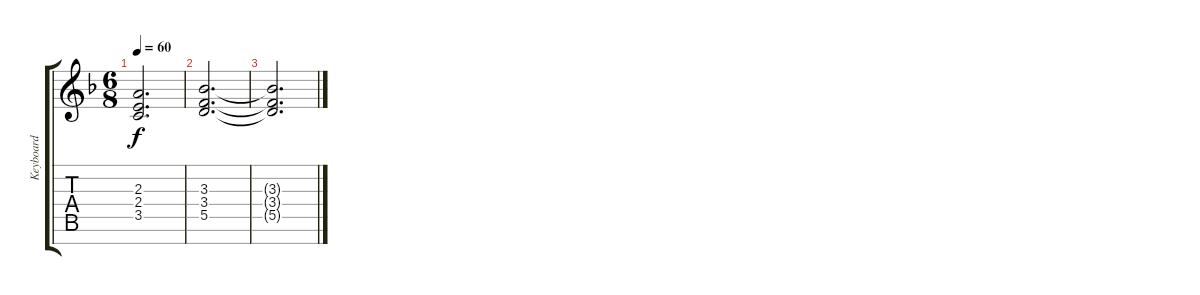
\track ("Keyboard" "Keyboard") {instrument fx5brightness}
\staff {score tabs}
\tuning (E5 B4 G4 D4 A3 E3 B2) {hide}
\ts (6 8)
\tempo 60
\clef g2
\ks f
(2.3 2.4 3.5).2{d dy f} |
(3.3 3.4 5.5).2{d} |
(3.3{t} 3.4{t} 5.5{t}).2{d}
